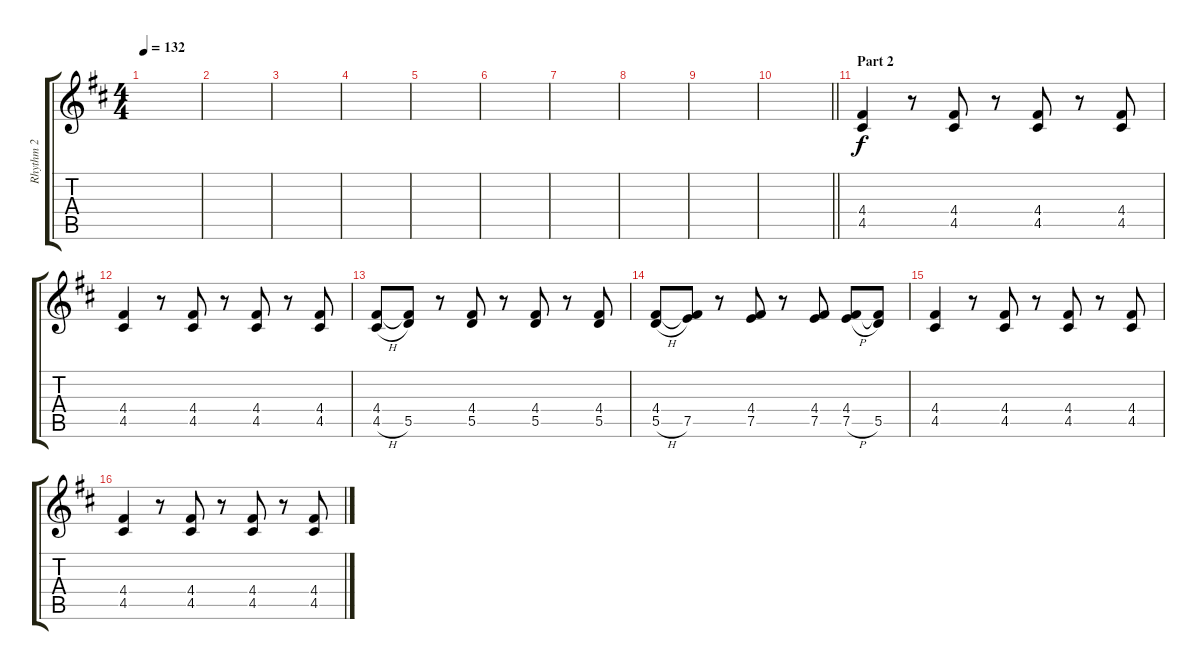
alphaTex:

\track ("Rhythm 2" "Rhythm 2") {instrument distortionguitar}
\staff {score tabs}
\tuning (E4 B3 G3 D3 A2 E2) {hide}
\ts (4 4)
\tempo 132
\clef g2
\ks bminor
|
|
|
|
|
|
|
|
|
\barLineRight lightlight
|
\section ("" "Part 2")
(4.4 4.5).4{volume 10 balance 4} r.8 (4.4 4.5).8 r.8 (4.4 4.5).8 r.8 (4.4 4.5).8 |
(4.4 4.5).4 r.8 (4.4 4.5).8 r.8 (4.4 4.5).8 r.8 (4.4 4.5).8 |
(4.4 4.5{h}).8 (4.4{t} 5.5).8 r.8 (4.4 5.5).8 r.8 (4.4 5.5).8 r.8 (4.4 5.5).8 |
(4.4 5.5{h}).8 (4.4{t} 7.5).8 r.8 (4.4 7.5).8 r.8 (4.4 7.5).8 (4.4 7.5{h}).8 (4.4{t} 5.5).8 |
(4.4 4.5).4 r.8 (4.4 4.5).8 r.8 (4.4 4.5).8 r.8 (4.4 4.5).8 |
(4.4 4.5).4 r.8 (4.4 4.5).8 r.8 (4.4 4.5).8 r.8 (4.4 4.5).8
